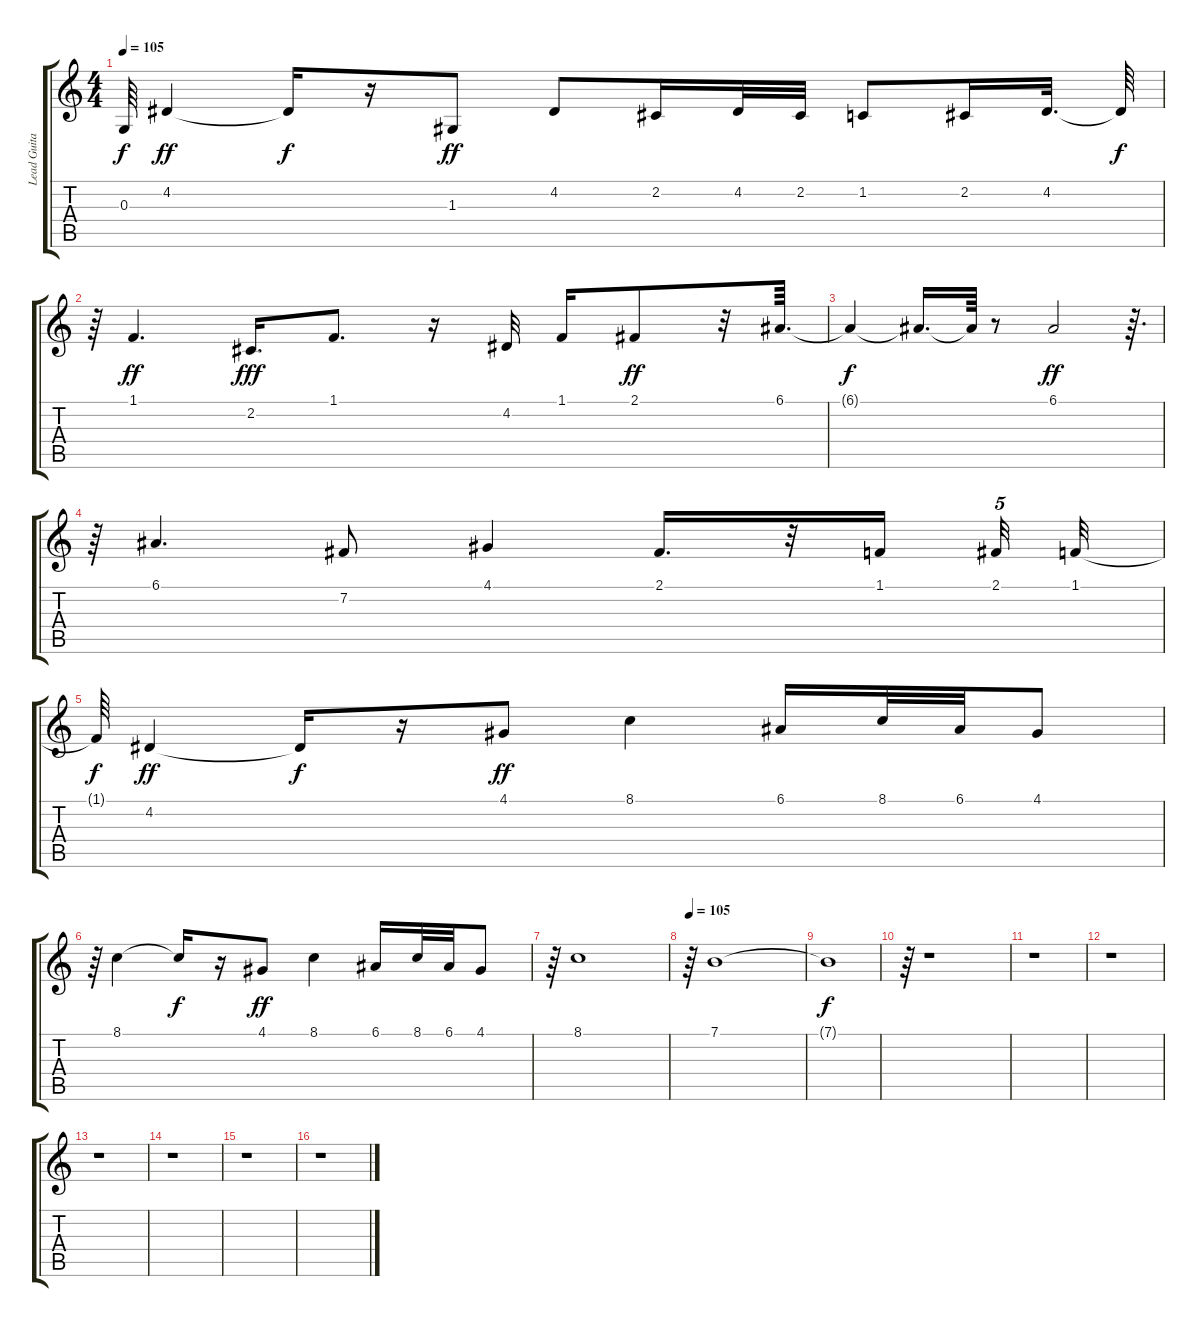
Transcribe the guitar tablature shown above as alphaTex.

\track ("Lead Guitar" "Lead Guita") {instrument altosax}
\staff {score tabs}
\tuning (E4 B3 G3 D3 A2 E2) {hide}
\ts (4 4)
\tempo 105
\clef g2
\ks c
0.3{t}.64{dy f} 4.2.4{dy ff} 4.2{t}.16{dy f} r.16 1.3.8{dy ff} 4.2.8 2.2.16 4.2.32 2.2.32 1.2.8 2.2.16 4.2.32{d} 4.2{t}.64{dy f} |
r.64 1.1.4{d dy ff} 2.2.16{d dy fff} 1.1.8{d} r.16 4.2.32 1.1.16 2.1.8{dy ff} r.32 6.1.64{d} |
6.1{t}.4{dy f} 6.1{t}.16{d} 6.1{t}.64 r.8 6.1.2{dy ff} r.64{d} |
r.64 6.1.4{d} 7.2.8 4.1.4 2.1.16{d} r.32 1.1.16{beam splitsecondary} 2.1.32{tu (5 4)} 1.1.32 |
1.1{t}.64{dy f} 4.2.4{dy ff} 4.2{t}.16{dy f} r.16 4.1.8{dy ff} 8.1.4 6.1.16 8.1.32 6.1.32 4.1.8 |
r.64 8.1.4 8.1{t}.16{dy f} r.16 4.1.8{dy ff} 8.1.4 6.1.16 8.1.32 6.1.32 4.1.8 |
r.64 8.1.1 |
\tempo 105
r.64 7.1.1 |
7.1{t}.1{dy f} |
r.64 r.1 |
r.1 |
r.1 |
r.1 |
r.1 |
r.1 |
r.1
